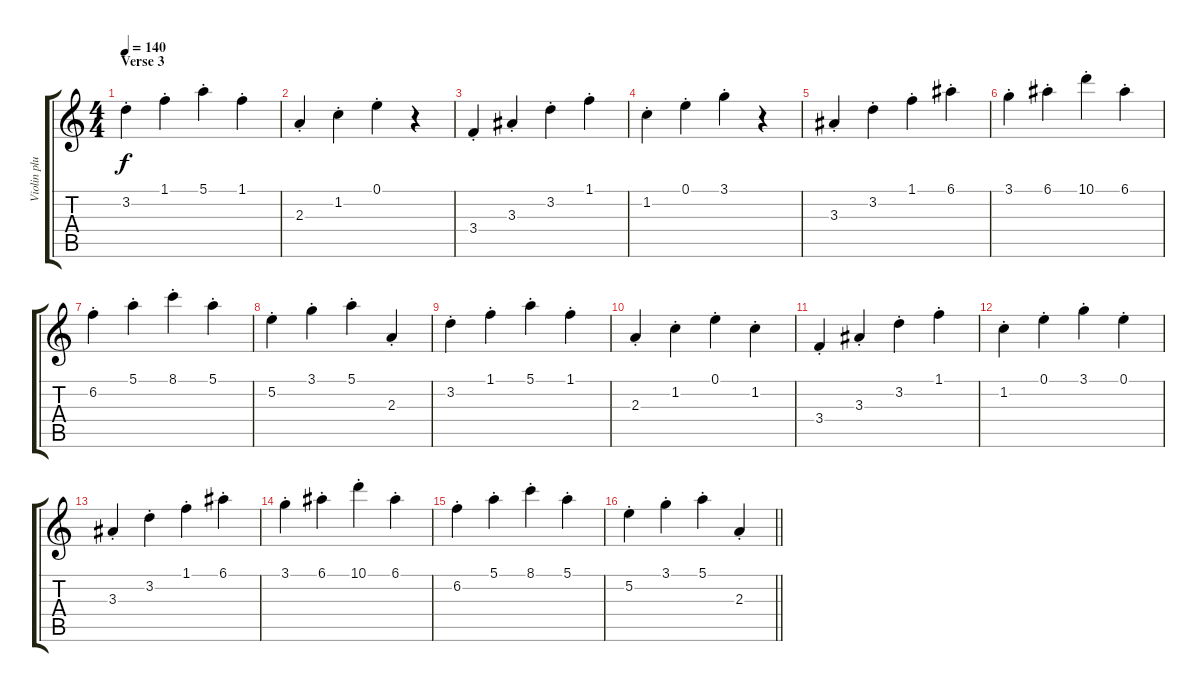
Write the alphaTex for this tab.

\track ("Violin plucking" "Violin plu") {instrument electricguitarjazz}
\staff {score tabs}
\tuning (E4 B3 G3 D3 A2 E2) {hide}
\ts (4 4)
\section ("" "Verse 3")
\tempo 140
\clef g2
\ks c
3.2{st}.4{dy f} 1.1{st}.4 5.1{st}.4 1.1{st}.4 |
2.3{st}.4 1.2{st}.4 0.1{st}.4 r.4 |
3.4{st}.4 3.3{st}.4 3.2{st}.4 1.1{st}.4 |
1.2{st}.4 0.1{st}.4 3.1{st}.4 r.4 |
3.3{st}.4 3.2{st}.4 1.1{st}.4 6.1{st}.4 |
3.1{st}.4 6.1{st}.4 10.1{st}.4 6.1{st}.4 |
6.2{st}.4 5.1{st}.4 8.1{st}.4 5.1{st}.4 |
5.2{st}.4 3.1{st}.4 5.1{st}.4 2.3{st}.4 |
3.2{st}.4 1.1{st}.4 5.1{st}.4 1.1{st}.4 |
2.3{st}.4 1.2{st}.4 0.1{st}.4 1.2{st}.4 |
3.4{st}.4 3.3{st}.4 3.2{st}.4 1.1{st}.4 |
1.2{st}.4 0.1{st}.4 3.1{st}.4 0.1{st}.4 |
3.3{st}.4 3.2{st}.4 1.1{st}.4 6.1{st}.4 |
3.1{st}.4 6.1{st}.4 10.1{st}.4 6.1{st}.4 |
6.2{st}.4 5.1{st}.4 8.1{st}.4 5.1{st}.4 |
\barLineRight lightlight
5.2{st}.4 3.1{st}.4 5.1{st}.4 2.3{st}.4
